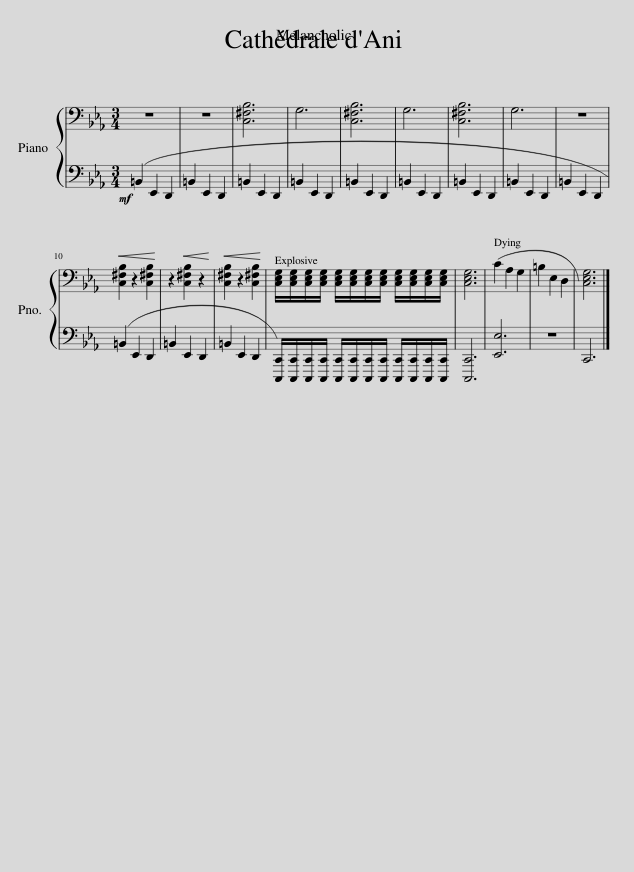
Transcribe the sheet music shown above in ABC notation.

X:1
%%score { 1 | 2 }
L:1/8
M:3/4
I:linebreak $
K:Eb
V:1 bass
V:2 bass
V:1
 z6 | z6 | [C,^F,B,]6 | G,6 | [C,^F,B,]6 | %5
 G,6 | [C,^F,B,]6 | G,6 | z6 |$!<(! [C,^F,B,]2 z2 [C,^F,B,]2!<)! | %10
 z2!<(! [C,^F,B,]2 z2!<)! |!<(! [C,^F,B,]2 z2 [C,^F,B,]2!<)! | [C,E,G,]/[C,E,G,]/[C,E,G,]/[C,E,G,]/ [C,E,G,]/[C,E,G,]/[C,E,G,]/[C,E,G,]/ [C,E,G,]/[C,E,G,]/[C,E,G,]/[C,E,G,]/ | [C,E,G,]6 | (C2 A,2) G,2 | %15
 =B,2 E,2 D,2 | [C,E,G,]6 |] %17
V:2
!mf! (=B,,2 E,,2) D,,2 | =B,,2 E,,2 D,,2 | =B,,2 E,,2 D,,2 | =B,,2 E,,2 D,,2 | =B,,2 E,,2 D,,2 | %5
 =B,,2 E,,2 D,,2 | =B,,2 E,,2 D,,2 | =B,,2 E,,2 D,,2 | =B,,2 E,,2 D,,2 |$ (=B,,2 E,,2) D,,2 | %10
 =B,,2 E,,2 D,,2 | =B,,2 E,,2 D,,2 | [C,,,C,,]/[C,,,C,,]/[C,,,C,,]/[C,,,C,,]/ [C,,,C,,]/[C,,,C,,]/[C,,,C,,]/[C,,,C,,]/ [C,,,C,,]/[C,,,C,,]/[C,,,C,,]/[C,,,C,,]/ | [C,,,C,,]6 | [E,,E,]6 | %15
 z6 | C,,6 |] %17
